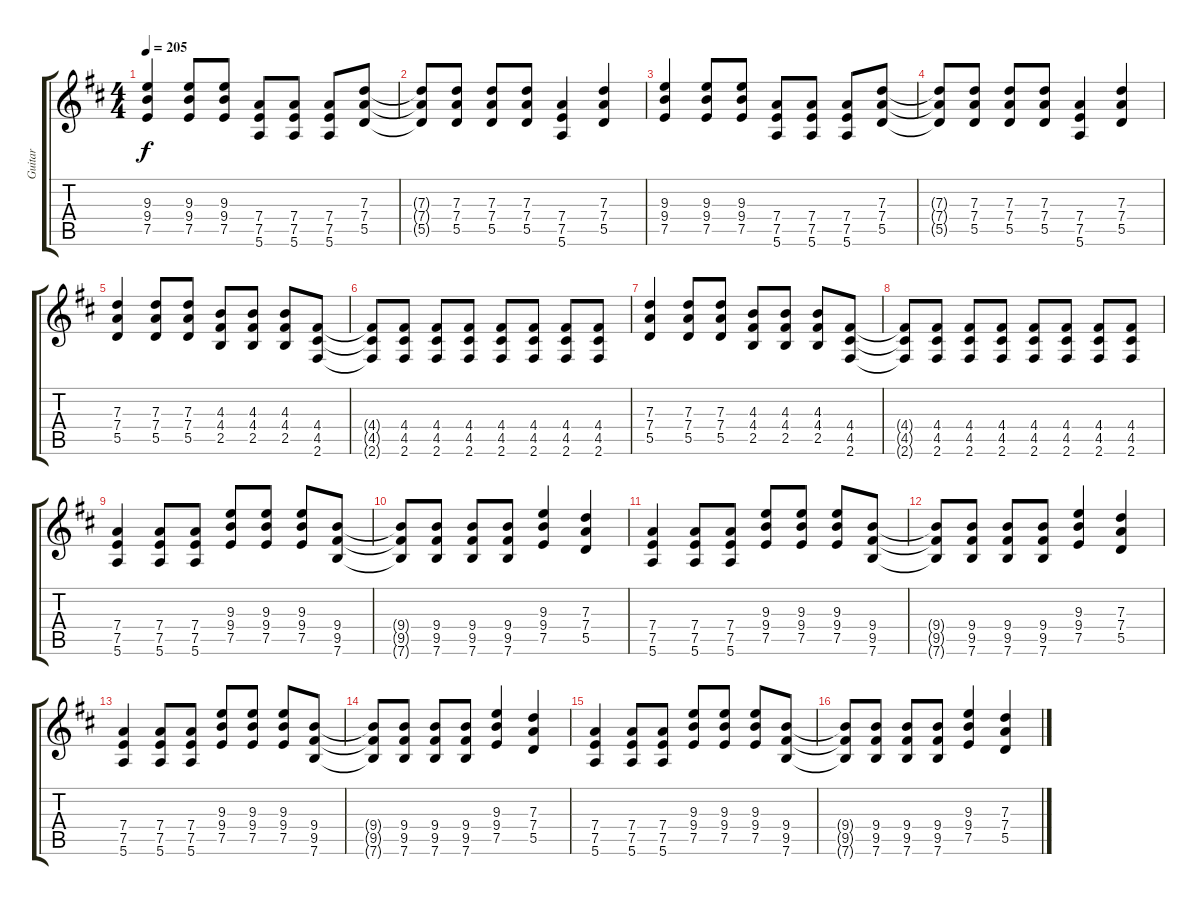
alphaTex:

\track ("Guitar" "Guitar") {instrument distortionguitar}
\staff {score tabs}
\tuning (E4 B3 G3 D3 A2 E2) {hide}
\ts (4 4)
\tempo 205
\clef g2
\ks d
(9.3 9.4 7.5).4{dy f} (9.3 9.4 7.5).8 (9.3 9.4 7.5).8 (7.4 7.5 5.6).8 (7.4 7.5 5.6).8 (7.4 7.5 5.6).8 (7.3 7.4 5.5).8 |
(7.3{t} 7.4{t} 5.5{t}).8 (7.3 7.4 5.5).8 (7.3 7.4 5.5).8 (7.3 7.4 5.5).8 (7.4 7.5 5.6).4 (7.3 7.4 5.5).4 |
(9.3 9.4 7.5).4 (9.3 9.4 7.5).8 (9.3 9.4 7.5).8 (7.4 7.5 5.6).8 (7.4 7.5 5.6).8 (7.4 7.5 5.6).8 (7.3 7.4 5.5).8 |
(7.3{t} 7.4{t} 5.5{t}).8 (7.3 7.4 5.5).8 (7.3 7.4 5.5).8 (7.3 7.4 5.5).8 (7.4 7.5 5.6).4 (7.3 7.4 5.5).4 |
(7.3 7.4 5.5).4 (7.3 7.4 5.5).8 (7.3 7.4 5.5).8 (4.3 4.4 2.5).8 (4.3 4.4 2.5).8 (4.3 4.4 2.5).8 (4.4 4.5 2.6).8 |
(4.4{t} 4.5{t} 2.6{t}).8 (4.4 4.5 2.6).8 (4.4 4.5 2.6).8 (4.4 4.5 2.6).8 (4.4 4.5 2.6).8 (4.4 4.5 2.6).8 (4.4 4.5 2.6).8 (4.4 4.5 2.6).8 |
(7.3 7.4 5.5).4 (7.3 7.4 5.5).8 (7.3 7.4 5.5).8 (4.3 4.4 2.5).8 (4.3 4.4 2.5).8 (4.3 4.4 2.5).8 (4.4 4.5 2.6).8 |
(4.4{t} 4.5{t} 2.6{t}).8 (4.4 4.5 2.6).8 (4.4 4.5 2.6).8 (4.4 4.5 2.6).8 (4.4 4.5 2.6).8 (4.4 4.5 2.6).8 (4.4 4.5 2.6).8 (4.4 4.5 2.6).8 |
(7.4 7.5 5.6).4 (7.4 7.5 5.6).8 (7.4 7.5 5.6).8 (9.3 9.4 7.5).8 (9.3 9.4 7.5).8 (9.3 9.4 7.5).8 (9.4 9.5 7.6).8 |
(9.4{t} 9.5{t} 7.6{t}).8 (9.4 9.5 7.6).8 (9.4 9.5 7.6).8 (9.4 9.5 7.6).8 (9.3 9.4 7.5).4 (7.3 7.4 5.5).4 |
(7.4 7.5 5.6).4 (7.4 7.5 5.6).8 (7.4 7.5 5.6).8 (9.3 9.4 7.5).8 (9.3 9.4 7.5).8 (9.3 9.4 7.5).8 (9.4 9.5 7.6).8 |
(9.4{t} 9.5{t} 7.6{t}).8 (9.4 9.5 7.6).8 (9.4 9.5 7.6).8 (9.4 9.5 7.6).8 (9.3 9.4 7.5).4 (7.3 7.4 5.5).4 |
(7.4 7.5 5.6).4 (7.4 7.5 5.6).8 (7.4 7.5 5.6).8 (9.3 9.4 7.5).8 (9.3 9.4 7.5).8 (9.3 9.4 7.5).8 (9.4 9.5 7.6).8 |
(9.4{t} 9.5{t} 7.6{t}).8 (9.4 9.5 7.6).8 (9.4 9.5 7.6).8 (9.4 9.5 7.6).8 (9.3 9.4 7.5).4 (7.3 7.4 5.5).4 |
(7.4 7.5 5.6).4 (7.4 7.5 5.6).8 (7.4 7.5 5.6).8 (9.3 9.4 7.5).8 (9.3 9.4 7.5).8 (9.3 9.4 7.5).8 (9.4 9.5 7.6).8 |
(9.4{t} 9.5{t} 7.6{t}).8 (9.4 9.5 7.6).8 (9.4 9.5 7.6).8 (9.4 9.5 7.6).8 (9.3 9.4 7.5).4 (7.3 7.4 5.5).4
